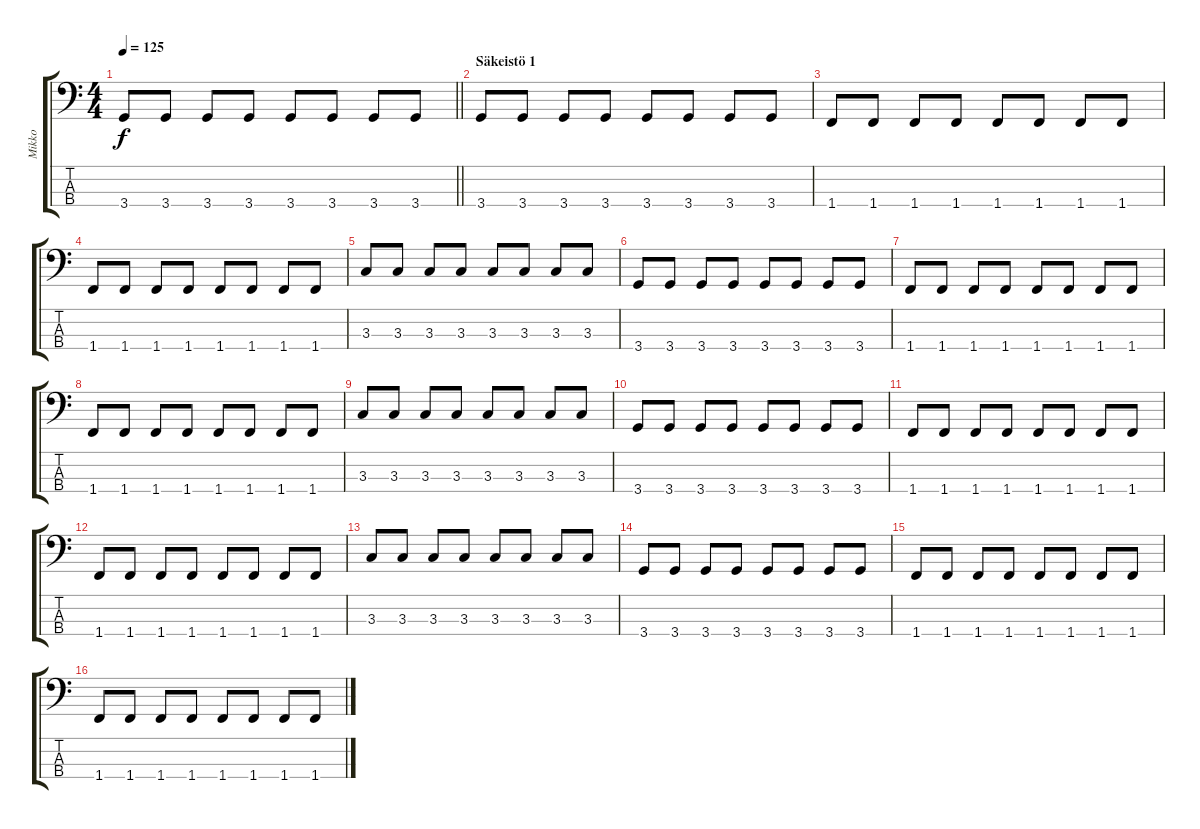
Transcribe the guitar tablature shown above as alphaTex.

\track ("Mikko" "Mikko") {instrument electricbassfinger}
\staff {score tabs}
\tuning (G2 D2 A1 E1) {hide}
\ts (4 4)
\tempo 125
\clef f4
\barLineRight lightlight
\ks c
3.4.8{dy f} 3.4.8 3.4.8 3.4.8 3.4.8 3.4.8 3.4.8 3.4.8 |
\section ("" "Säkeistö 1")
3.4.8 3.4.8 3.4.8 3.4.8 3.4.8 3.4.8 3.4.8 3.4.8 |
1.4.8 1.4.8 1.4.8 1.4.8 1.4.8 1.4.8 1.4.8 1.4.8 |
1.4.8 1.4.8 1.4.8 1.4.8 1.4.8 1.4.8 1.4.8 1.4.8 |
3.3.8 3.3.8 3.3.8 3.3.8 3.3.8 3.3.8 3.3.8 3.3.8 |
3.4.8 3.4.8 3.4.8 3.4.8 3.4.8 3.4.8 3.4.8 3.4.8 |
1.4.8 1.4.8 1.4.8 1.4.8 1.4.8 1.4.8 1.4.8 1.4.8 |
1.4.8 1.4.8 1.4.8 1.4.8 1.4.8 1.4.8 1.4.8 1.4.8 |
3.3.8 3.3.8 3.3.8 3.3.8 3.3.8 3.3.8 3.3.8 3.3.8 |
3.4.8 3.4.8 3.4.8 3.4.8 3.4.8 3.4.8 3.4.8 3.4.8 |
1.4.8 1.4.8 1.4.8 1.4.8 1.4.8 1.4.8 1.4.8 1.4.8 |
1.4.8 1.4.8 1.4.8 1.4.8 1.4.8 1.4.8 1.4.8 1.4.8 |
3.3.8 3.3.8 3.3.8 3.3.8 3.3.8 3.3.8 3.3.8 3.3.8 |
3.4.8 3.4.8 3.4.8 3.4.8 3.4.8 3.4.8 3.4.8 3.4.8 |
1.4.8 1.4.8 1.4.8 1.4.8 1.4.8 1.4.8 1.4.8 1.4.8 |
1.4.8 1.4.8 1.4.8 1.4.8 1.4.8 1.4.8 1.4.8 1.4.8
